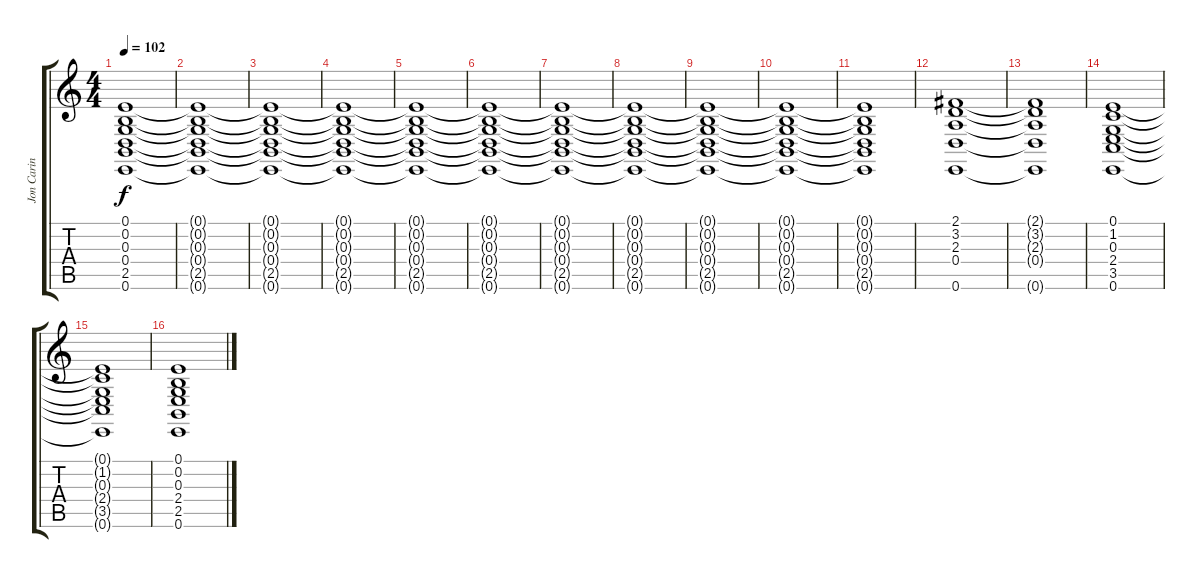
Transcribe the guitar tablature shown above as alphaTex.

\track ("Jon Carin" "Jon Carin") {instrument stringensemble1}
\staff {score tabs}
\tuning (E4 B3 G3 D3 A2 E2) {hide}
\ts (4 4)
\tempo 102
\clef g2
\ks c
(0.1{t} 0.2{t} 0.3{t} 0.4{t} 2.5{t} 0.6{t}).1{dy f} |
(0.1{t} 0.2{t} 0.3{t} 0.4{t} 2.5{t} 0.6{t}).1 |
(0.1{t} 0.2{t} 0.3{t} 0.4{t} 2.5{t} 0.6{t}).1 |
(0.1{t} 0.2{t} 0.3{t} 0.4{t} 2.5{t} 0.6{t}).1 |
(0.1{t} 0.2{t} 0.3{t} 0.4{t} 2.5{t} 0.6{t}).1 |
(0.1{t} 0.2{t} 0.3{t} 0.4{t} 2.5{t} 0.6{t}).1 |
(0.1{t} 0.2{t} 0.3{t} 0.4{t} 2.5{t} 0.6{t}).1 |
(0.1{t} 0.2{t} 0.3{t} 0.4{t} 2.5{t} 0.6{t}).1 |
(0.1{t} 0.2{t} 0.3{t} 0.4{t} 2.5{t} 0.6{t}).1 |
(0.1{t} 0.2{t} 0.3{t} 0.4{t} 2.5{t} 0.6{t}).1 |
(0.1{t} 0.2{t} 0.3{t} 0.4{t} 2.5{t} 0.6{t}).1 |
(2.1 3.2 2.3 0.4 0.6).1 |
(2.1{t} 3.2{t} 2.3{t} 0.4{t} 0.6{t}).1 |
(0.1 1.2 0.3 2.4 3.5 0.6).1 |
(0.1{t} 1.2{t} 0.3{t} 2.4{t} 3.5{t} 0.6{t}).1 |
(0.1 0.2 0.3 2.4 2.5 0.6).1
